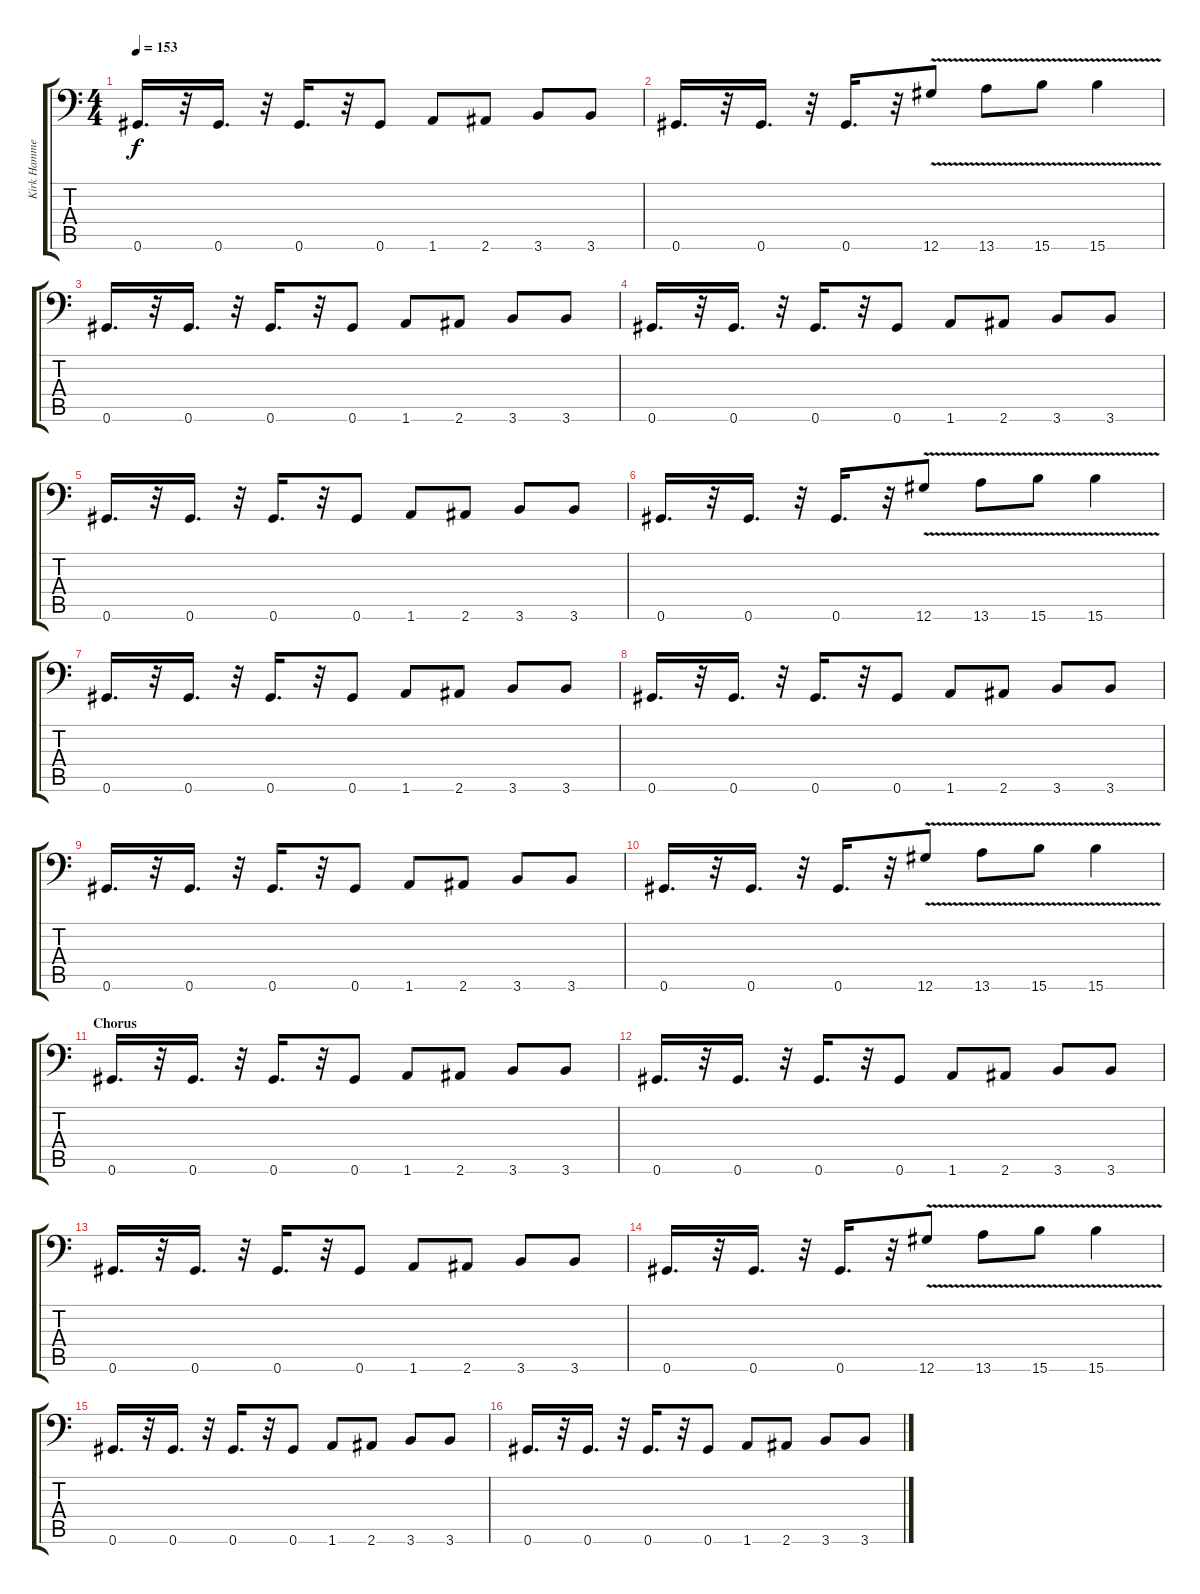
\track ("Kirk Hammett (Guitar)" "Kirk Hamme") {instrument overdrivenguitar}
\staff {score tabs}
\tuning (Bb3 F3 Db3 Ab2 Eb2 Ab1) {hide}
\ts (4 4)
\tempo 153
\clef f4
\ks c
0.6.16{d dy f} r.32 0.6.16{d} r.32 0.6.16{d} r.32 0.6.8 1.6.8 2.6.8 3.6.8 3.6.8 |
0.6.16{d} r.32 0.6.16{d} r.32 0.6.16{d} r.32 12.6{v}.8 13.6{v}.8 15.6{v}.8 15.6{v}.4 |
0.6.16{d} r.32 0.6.16{d} r.32 0.6.16{d} r.32 0.6.8 1.6.8 2.6.8 3.6.8 3.6.8 |
0.6.16{d} r.32 0.6.16{d} r.32 0.6.16{d} r.32 0.6.8 1.6.8 2.6.8 3.6.8 3.6.8 |
0.6.16{d} r.32 0.6.16{d} r.32 0.6.16{d} r.32 0.6.8 1.6.8 2.6.8 3.6.8 3.6.8 |
0.6.16{d} r.32 0.6.16{d} r.32 0.6.16{d} r.32 12.6{v}.8 13.6{v}.8 15.6{v}.8 15.6{v}.4 |
0.6.16{d} r.32 0.6.16{d} r.32 0.6.16{d} r.32 0.6.8 1.6.8 2.6.8 3.6.8 3.6.8 |
0.6.16{d} r.32 0.6.16{d} r.32 0.6.16{d} r.32 0.6.8 1.6.8 2.6.8 3.6.8 3.6.8 |
0.6.16{d} r.32 0.6.16{d} r.32 0.6.16{d} r.32 0.6.8 1.6.8 2.6.8 3.6.8 3.6.8 |
0.6.16{d} r.32 0.6.16{d} r.32 0.6.16{d} r.32 12.6{v}.8 13.6{v}.8 15.6{v}.8 15.6{v}.4 |
\section ("" "Chorus")
0.6.16{d} r.32 0.6.16{d} r.32 0.6.16{d} r.32 0.6.8 1.6.8 2.6.8 3.6.8 3.6.8 |
0.6.16{d} r.32 0.6.16{d} r.32 0.6.16{d} r.32 0.6.8 1.6.8 2.6.8 3.6.8 3.6.8 |
0.6.16{d} r.32 0.6.16{d} r.32 0.6.16{d} r.32 0.6.8 1.6.8 2.6.8 3.6.8 3.6.8 |
0.6.16{d} r.32 0.6.16{d} r.32 0.6.16{d} r.32 12.6{v}.8 13.6{v}.8 15.6{v}.8 15.6{v}.4 |
0.6.16{d} r.32 0.6.16{d} r.32 0.6.16{d} r.32 0.6.8 1.6.8 2.6.8 3.6.8 3.6.8 |
0.6.16{d} r.32 0.6.16{d} r.32 0.6.16{d} r.32 0.6.8 1.6.8 2.6.8 3.6.8 3.6.8
